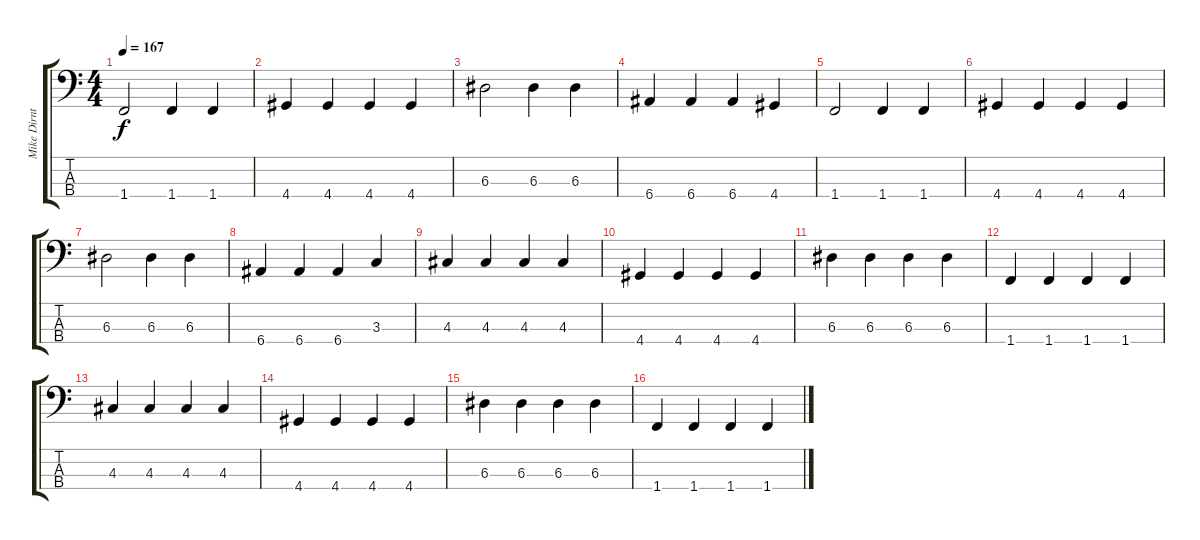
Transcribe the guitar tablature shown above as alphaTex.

\track ("Mike Dirnt (Bass)" "Mike Dirnt") {instrument acousticbass}
\staff {score tabs}
\tuning (G2 D2 A1 E1) {hide}
\ts (4 4)
\tempo 167
\clef f4
\ks c
1.4.2{dy f} 1.4.4 1.4.4 |
4.4.4 4.4.4 4.4.4 4.4.4 |
6.3.2 6.3.4 6.3.4 |
6.4.4 6.4.4 6.4.4 4.4.4 |
1.4.2 1.4.4 1.4.4 |
4.4.4 4.4.4 4.4.4 4.4.4 |
6.3.2 6.3.4 6.3.4 |
6.4.4{instrument electricbasspick} 6.4.4 6.4.4 3.3.4 |
4.3.4 4.3.4 4.3.4 4.3.4 |
4.4.4 4.4.4 4.4.4 4.4.4 |
6.3.4 6.3.4 6.3.4 6.3.4 |
1.4.4 1.4.4 1.4.4 1.4.4 |
4.3.4 4.3.4 4.3.4 4.3.4 |
4.4.4 4.4.4 4.4.4 4.4.4 |
6.3.4 6.3.4 6.3.4 6.3.4 |
1.4.4 1.4.4 1.4.4 1.4.4
